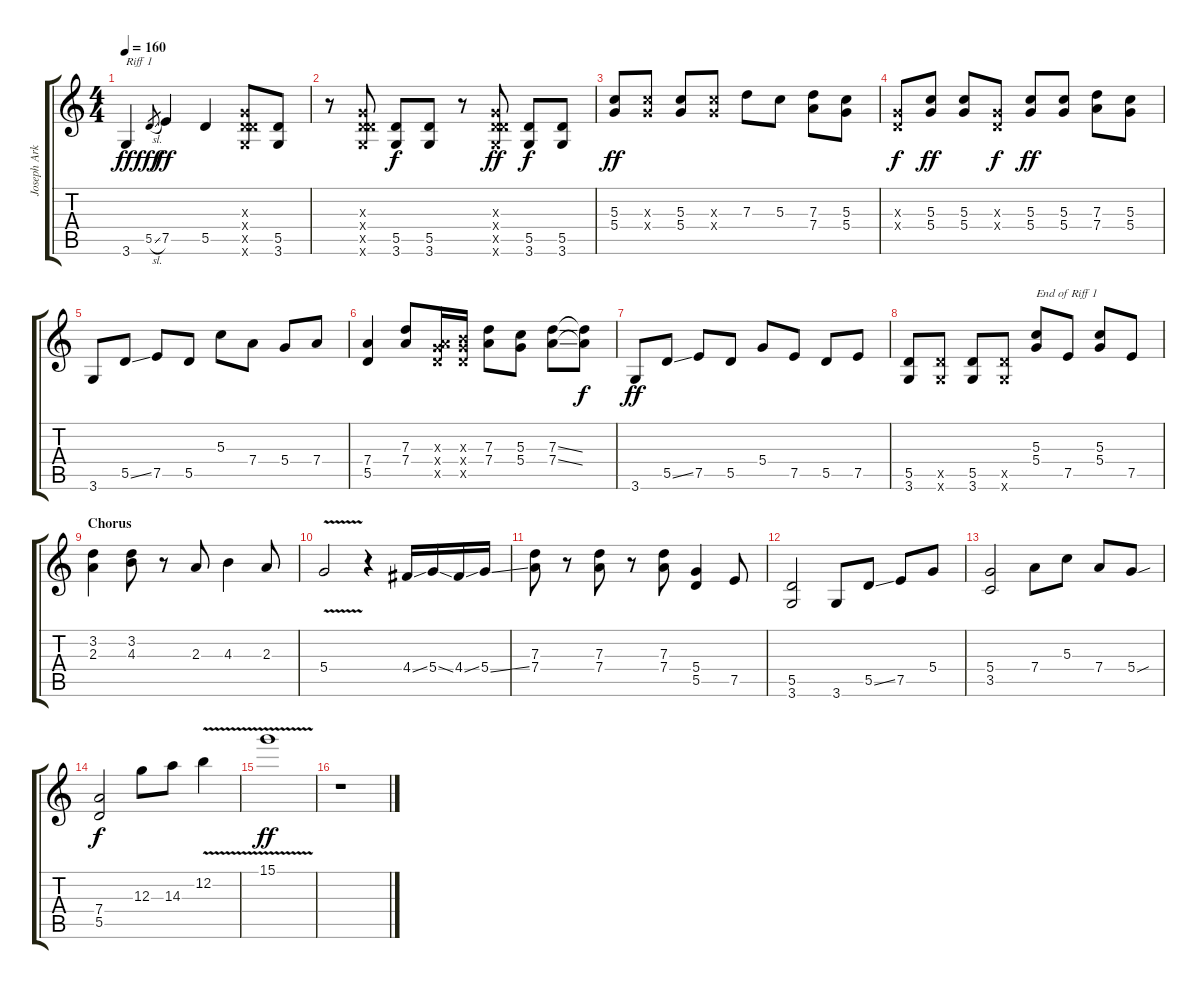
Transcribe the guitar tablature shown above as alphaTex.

\track ("Joseph Arkansas" "Joseph Ark") {instrument distortionguitar}
\staff {score tabs}
\tuning (E4 B3 G3 D3 A2 E2) {hide}
\ts (4 4)
\tempo 160
\clef g2
\ks c
3.6.4{txt "Riff 1" dy ff} 5.5{sl}.8{gr dy fff} 7.5.4{dy ff} 5.5.4 (0.3{x} 0.4{x} 5.5{x} 3.6{x}).8 (5.5 3.6).8 |
r.8 (0.3{x} 0.4{x} 5.5{x} 3.6{x}).8 (5.5 3.6).8{dy f} (5.5 3.6).8 r.8 (0.3{x} 0.4{x} 5.5{x} 3.6{x}).8{dy ff} (5.5 3.6).8{dy f} (5.5 3.6).8 |
(5.3 5.4).8{dy ff} (5.3{x} 5.4{x}).8 (5.3 5.4).8 (5.3{x} 5.4{x}).8 7.3.8 5.3.8 (7.3 7.4).8 (5.3 5.4).8 |
(0.3{x} 0.4{x}).8{dy f} (5.3 5.4).8{dy ff} (5.3 5.4).8 (0.3{x} 0.4{x}).8{dy f} (5.3 5.4).8{dy ff} (5.3 5.4).8 (7.3 7.4).8 (5.3 5.4).8 |
3.6.8 5.5{ss}.8 7.5.8 5.5.8 5.3.8 7.4.8 5.4.8 7.4.8 |
(7.4 5.5).4 (7.3 7.4).8 (0.3{x} 7.4{x} 5.5{x}).16 (0.3{x} 9.4{x} 5.5{x}).16 (7.3 7.4).8 (5.3 5.4).8 (7.3{ss} 7.4{ss}).8 (7.3{t} 7.4{t}).8{dy f} |
3.6.8{dy ff} 5.5{ss}.8 7.5.8 5.5.8 5.4.8 7.5.8 5.5.8 7.5.8 |
(5.5 3.6).8 (5.5{x} 3.6{x}).8 (5.5 3.6).8 (5.5{x} 3.6{x}).8 (5.3 5.4).8{txt "End of Riff 1"} 7.5.8 (5.3 5.4).8 7.5.8 |
\section ("" "Chorus")
(3.2 2.3).4 (3.2 4.3).8 r.8 2.3.8 4.3.4 2.3.8 |
5.4{v}.2 r.4 4.4{ss}.16 5.4{ss}.16 4.4{ss}.16 5.4{ss}.16 |
(7.3 7.4).8 r.8 (7.3 7.4).8 r.8 (7.3 7.4).8 (5.4 5.5).4 7.5.8 |
(5.5 3.6).2 3.6.8 5.5{ss}.8 7.5.8 5.4.8 |
(5.4 3.5).2 7.4.8 5.3.8 7.4.8 5.4{sou}.8 |
(7.4 5.5).2{dy f} 12.3.8 14.3.8 12.2{v}.4 |
15.1{v}.1{dy ff} |
r.1
